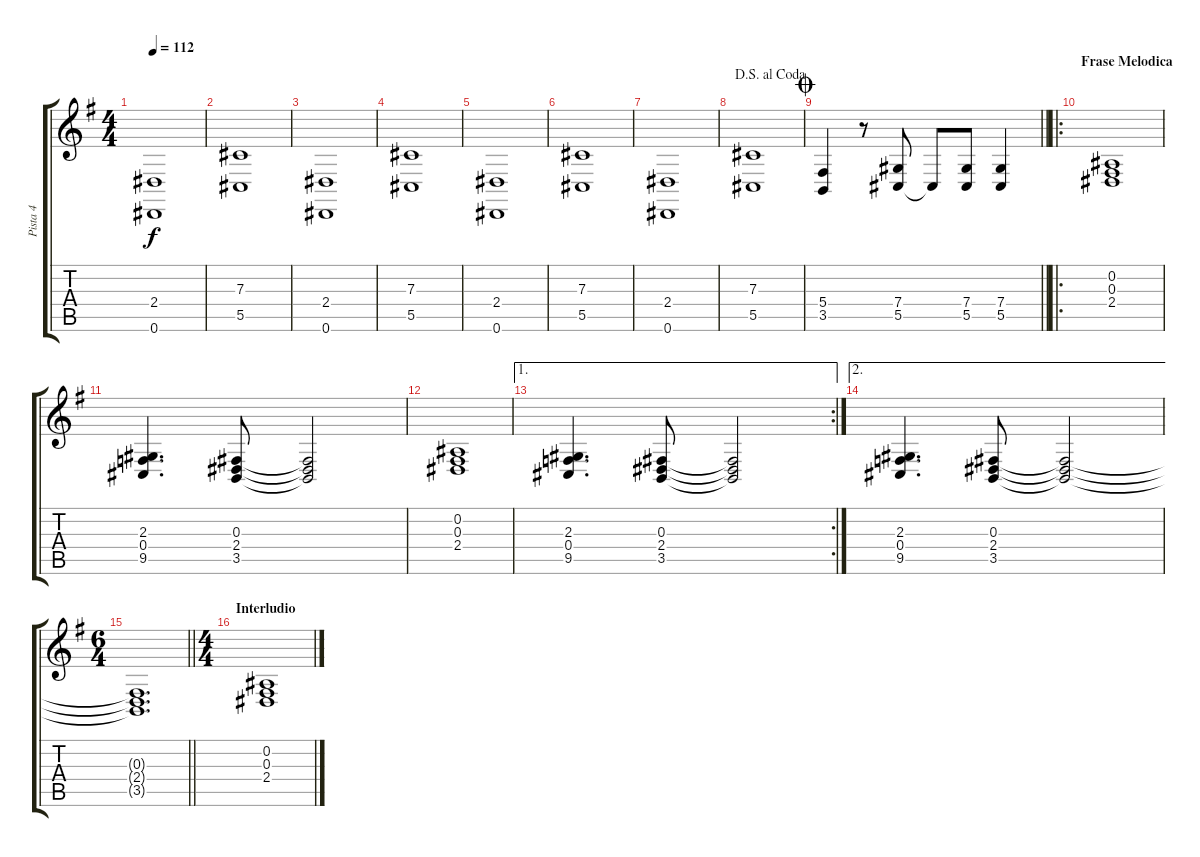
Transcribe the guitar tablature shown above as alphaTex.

\track ("Pista 4" "Pista 4") {instrument synthstrings1}
\staff {score tabs}
\tuning (Eb4 Bb3 Gb3 Db3 Ab2 Eb2) {hide}
\ts (4 4)
\tempo 112
\clef g2
\ks g
(2.4 0.6).1{dy f} |
(7.3 5.5).1 |
(2.4 0.6).1 |
(7.3 5.5).1 |
(2.4 0.6).1 |
(7.3 5.5).1 |
(2.4 0.6).1 |
\jump dalsegnoalcoda
(7.3 5.5).1 |
\jump coda
\barLineRight lightlight
(5.4 3.5).4 r.8 (7.4 5.5).8 5.5{t}.8 (7.4 5.5).8 (7.4 5.5).4 |
\ro
\section ("" "Frase Melodica")
(0.2 0.3 2.4).1 |
(2.3 0.4 9.5).4{d} (0.3 2.4 3.5).8 (0.3{t} 2.4{t} 3.5{t}).2 |
(0.2 0.3 2.4).1 |
\ae 1
\rc 2
(2.3 0.4 9.5).4{d} (0.3 2.4 3.5).8 (0.3{t} 2.4{t} 3.5{t}).2 |
\ae 2
(2.3 0.4 9.5).4{d} (0.3 2.4 3.5).8 (0.3{t} 2.4{t} 3.5{t}).2 |
\ts (6 4)
\barLineRight lightlight
(0.3{t} 2.4{t} 3.5{t}).1{d} |
\ts (4 4)
\section ("" "Interludio")
(0.2 0.3 2.4).1
